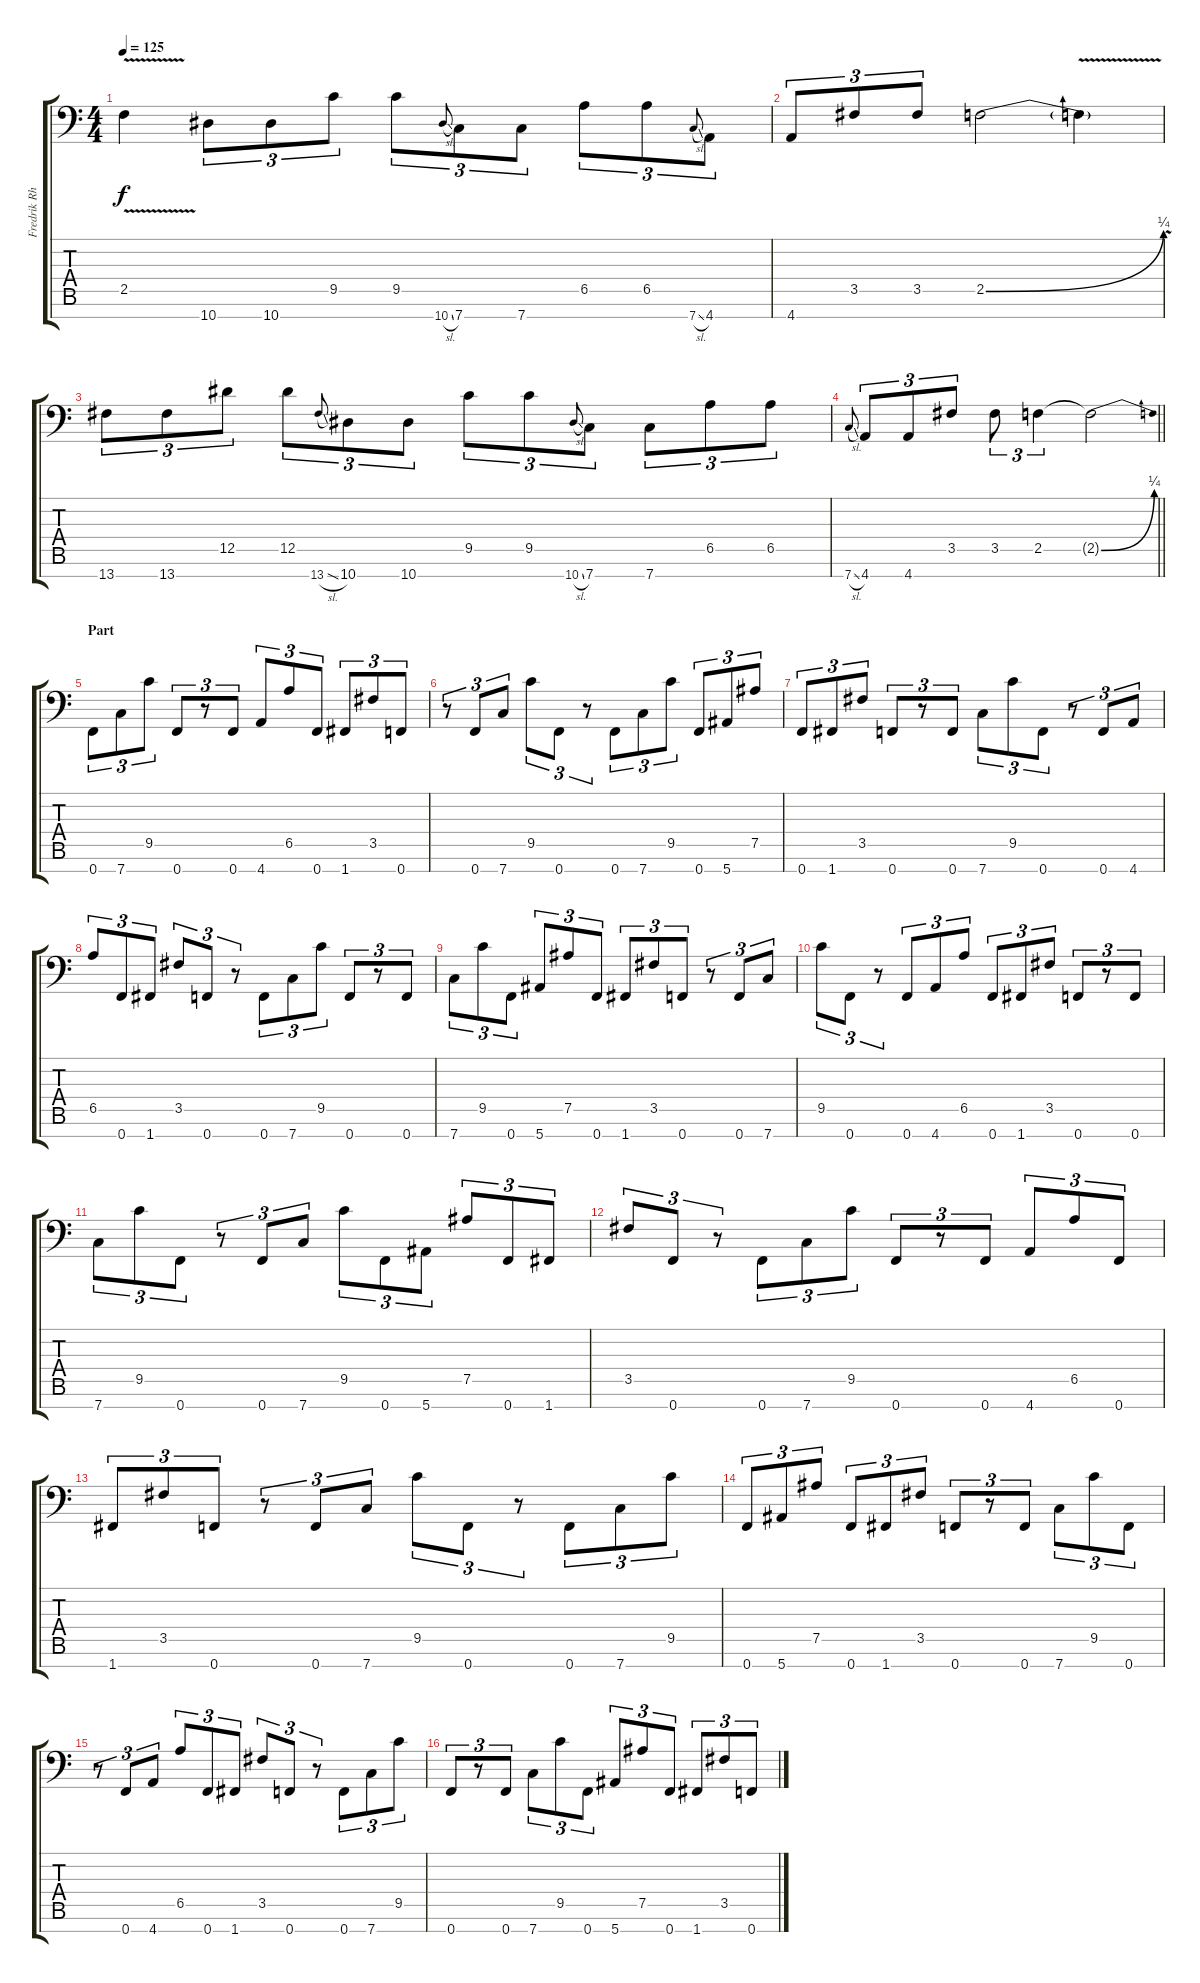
\track ("Fredrik Rhythm" "Fredrik Rh") {instrument distortionguitar}
\staff {score tabs}
\tuning (Bb3 Gb3 Db3 Ab2 Eb2 Bb1 F1) {hide}
\ts (4 4)
\tempo 125
\clef f4
\ks c
2.5{v t}.4{dy f} 10.7.8{tu (3 2)} 10.7.8{tu (3 2)} 9.5.8{tu (3 2)} 9.5.8{tu (3 2)} 10.7{sl}.8{gr onbeat} 7.7.8{tu (3 2)} 7.7.8{tu (3 2)} 6.5.8{tu (3 2)} 6.5.8{tu (3 2)} 7.7{sl}.8{gr onbeat} 4.7.8{tu (3 2)} |
4.7.8{tu (3 2)} 3.5.8{tu (3 2)} 3.5.8{tu (3 2)} 2.5{be (bend 0 0 60 1)}.2 2.5{v t}.4 |
13.7.8{tu (3 2)} 13.7.8{tu (3 2)} 12.5.8{tu (3 2)} 12.5.8{tu (3 2)} 13.7{sl}.8{gr onbeat} 10.7.8{tu (3 2)} 10.7.8{tu (3 2)} 9.5.8{tu (3 2)} 9.5.8{tu (3 2)} 10.7{sl}.8{gr onbeat} 7.7.8{tu (3 2)} 7.7.8{tu (3 2)} 6.5.8{tu (3 2)} 6.5.8{tu (3 2)} |
\barLineRight lightlight
7.7{sl}.8{gr onbeat} 4.7.8{tu (3 2)} 4.7.8{tu (3 2)} 3.5.8{tu (3 2)} 3.5.8{tu (3 2)} 2.5.4{tu (3 2)} 2.5{be (bend 0 0 60 1) t}.2 |
\section ("" "Part")
0.7.8{tu (3 2)} 7.7.8{tu (3 2)} 9.5.8{tu (3 2)} 0.7.8{tu (3 2)} r.8{tu (3 2)} 0.7.8{tu (3 2)} 4.7.8{tu (3 2)} 6.5.8{tu (3 2)} 0.7.8{tu (3 2)} 1.7.8{tu (3 2)} 3.5.8{tu (3 2)} 0.7.8{tu (3 2)} |
r.8{tu (3 2)} 0.7.8{tu (3 2)} 7.7.8{tu (3 2)} 9.5.8{tu (3 2)} 0.7.8{tu (3 2)} r.8{tu (3 2)} 0.7.8{tu (3 2)} 7.7.8{tu (3 2)} 9.5.8{tu (3 2)} 0.7.8{tu (3 2)} 5.7.8{tu (3 2)} 7.5.8{tu (3 2)} |
0.7.8{tu (3 2)} 1.7.8{tu (3 2)} 3.5.8{tu (3 2)} 0.7.8{tu (3 2)} r.8{tu (3 2)} 0.7.8{tu (3 2)} 7.7.8{tu (3 2)} 9.5.8{tu (3 2)} 0.7.8{tu (3 2)} r.8{tu (3 2)} 0.7.8{tu (3 2)} 4.7.8{tu (3 2)} |
6.5.8{tu (3 2)} 0.7.8{tu (3 2)} 1.7.8{tu (3 2)} 3.5.8{tu (3 2)} 0.7.8{tu (3 2)} r.8{tu (3 2)} 0.7.8{tu (3 2)} 7.7.8{tu (3 2)} 9.5.8{tu (3 2)} 0.7.8{tu (3 2)} r.8{tu (3 2)} 0.7.8{tu (3 2)} |
7.7.8{tu (3 2)} 9.5.8{tu (3 2)} 0.7.8{tu (3 2)} 5.7.8{tu (3 2)} 7.5.8{tu (3 2)} 0.7.8{tu (3 2)} 1.7.8{tu (3 2)} 3.5.8{tu (3 2)} 0.7.8{tu (3 2)} r.8{tu (3 2)} 0.7.8{tu (3 2)} 7.7.8{tu (3 2)} |
9.5.8{tu (3 2)} 0.7.8{tu (3 2)} r.8{tu (3 2)} 0.7.8{tu (3 2)} 4.7.8{tu (3 2)} 6.5.8{tu (3 2)} 0.7.8{tu (3 2)} 1.7.8{tu (3 2)} 3.5.8{tu (3 2)} 0.7.8{tu (3 2)} r.8{tu (3 2)} 0.7.8{tu (3 2)} |
7.7.8{tu (3 2)} 9.5.8{tu (3 2)} 0.7.8{tu (3 2)} r.8{tu (3 2)} 0.7.8{tu (3 2)} 7.7.8{tu (3 2)} 9.5.8{tu (3 2)} 0.7.8{tu (3 2)} 5.7.8{tu (3 2)} 7.5.8{tu (3 2)} 0.7.8{tu (3 2)} 1.7.8{tu (3 2)} |
3.5.8{tu (3 2)} 0.7.8{tu (3 2)} r.8{tu (3 2)} 0.7.8{tu (3 2)} 7.7.8{tu (3 2)} 9.5.8{tu (3 2)} 0.7.8{tu (3 2)} r.8{tu (3 2)} 0.7.8{tu (3 2)} 4.7.8{tu (3 2)} 6.5.8{tu (3 2)} 0.7.8{tu (3 2)} |
1.7.8{tu (3 2)} 3.5.8{tu (3 2)} 0.7.8{tu (3 2)} r.8{tu (3 2)} 0.7.8{tu (3 2)} 7.7.8{tu (3 2)} 9.5.8{tu (3 2)} 0.7.8{tu (3 2)} r.8{tu (3 2)} 0.7.8{tu (3 2)} 7.7.8{tu (3 2)} 9.5.8{tu (3 2)} |
0.7.8{tu (3 2)} 5.7.8{tu (3 2)} 7.5.8{tu (3 2)} 0.7.8{tu (3 2)} 1.7.8{tu (3 2)} 3.5.8{tu (3 2)} 0.7.8{tu (3 2)} r.8{tu (3 2)} 0.7.8{tu (3 2)} 7.7.8{tu (3 2)} 9.5.8{tu (3 2)} 0.7.8{tu (3 2)} |
r.8{tu (3 2)} 0.7.8{tu (3 2)} 4.7.8{tu (3 2)} 6.5.8{tu (3 2)} 0.7.8{tu (3 2)} 1.7.8{tu (3 2)} 3.5.8{tu (3 2)} 0.7.8{tu (3 2)} r.8{tu (3 2)} 0.7.8{tu (3 2)} 7.7.8{tu (3 2)} 9.5.8{tu (3 2)} |
0.7.8{tu (3 2)} r.8{tu (3 2)} 0.7.8{tu (3 2)} 7.7.8{tu (3 2)} 9.5.8{tu (3 2)} 0.7.8{tu (3 2)} 5.7.8{tu (3 2)} 7.5.8{tu (3 2)} 0.7.8{tu (3 2)} 1.7.8{tu (3 2)} 3.5.8{tu (3 2)} 0.7.8{tu (3 2)}
